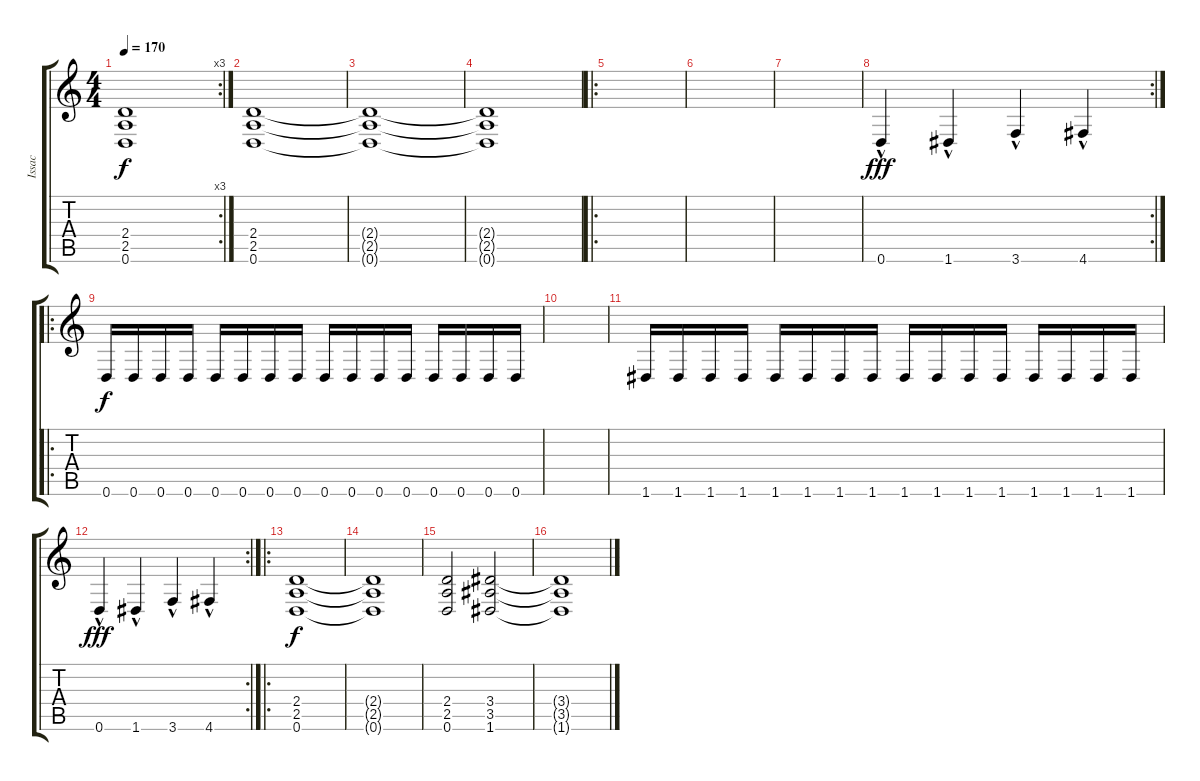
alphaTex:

\track ("Issac" "Issac") {instrument distortionguitar}
\staff {score tabs}
\tuning (D4 A3 F3 C3 G2 D2) {hide}
\rc 3
\ts (4 4)
\tempo 170
\clef g2
\ks c
(2.4{t} 2.5{t} 0.6{t}).1{dy f} |
(2.4 2.5 0.6).1 |
(2.4{t} 2.5{t} 0.6{t}).1 |
(2.4{t} 2.5{t} 0.6{t}).1 |
\ro
|
|
|
\rc 2
0.6{hac}.4{dy fff} 1.6{hac}.4 3.6{hac}.4 4.6{hac}.4 |
\ro
0.6.16{dy f} 0.6.16 0.6.16 0.6.16 0.6.16 0.6.16 0.6.16 0.6.16 0.6.16 0.6.16 0.6.16 0.6.16 0.6.16 0.6.16 0.6.16 0.6.16 |
|
1.6.16 1.6.16 1.6.16 1.6.16 1.6.16 1.6.16 1.6.16 1.6.16 1.6.16 1.6.16 1.6.16 1.6.16 1.6.16 1.6.16 1.6.16 1.6.16 |
\rc 2
0.6{hac}.4{dy fff} 1.6{hac}.4 3.6{hac}.4 4.6{hac}.4 |
\ro
(2.4 2.5 0.6).1{dy f} |
(2.4{t} 2.5{t} 0.6{t}).1 |
(2.4 2.5 0.6).2 (3.4 3.5 1.6).2 |
(3.4{t} 3.5{t} 1.6{t}).1
